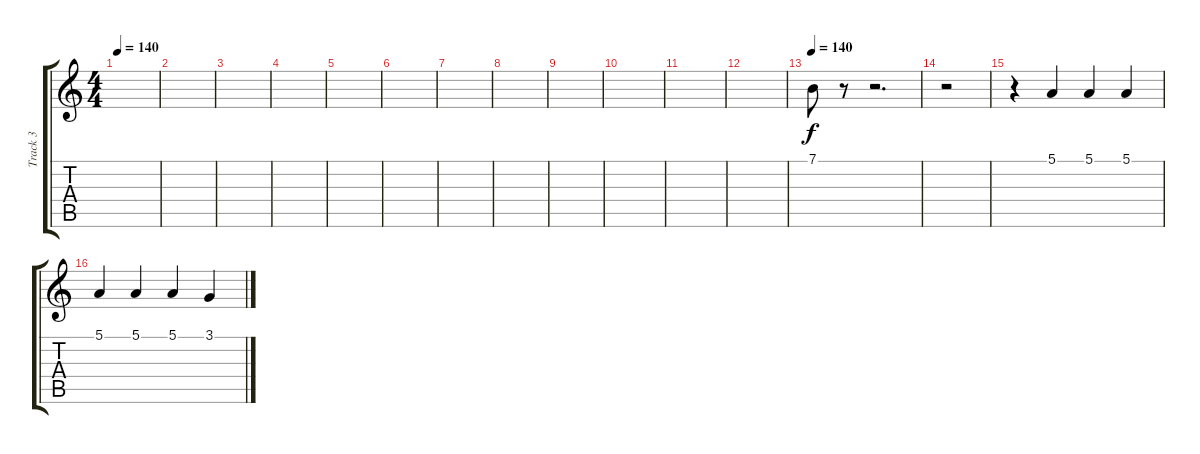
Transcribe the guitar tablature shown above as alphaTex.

\track ("Track 3" "Track 3") {instrument choiraahs}
\staff {score tabs}
\tuning (E4 B3 G3 D3 A2 E2) {hide}
\ts (4 4)
\tempo 140
\clef g2
\ks c
|
|
|
|
|
|
|
|
|
|
|
|
\tempo 140
7.1.8 r.8 r.2{d} |
r.2 |
r.4 5.1.4 5.1.4 5.1.4 |
5.1.4 5.1.4 5.1.4 3.1.4
